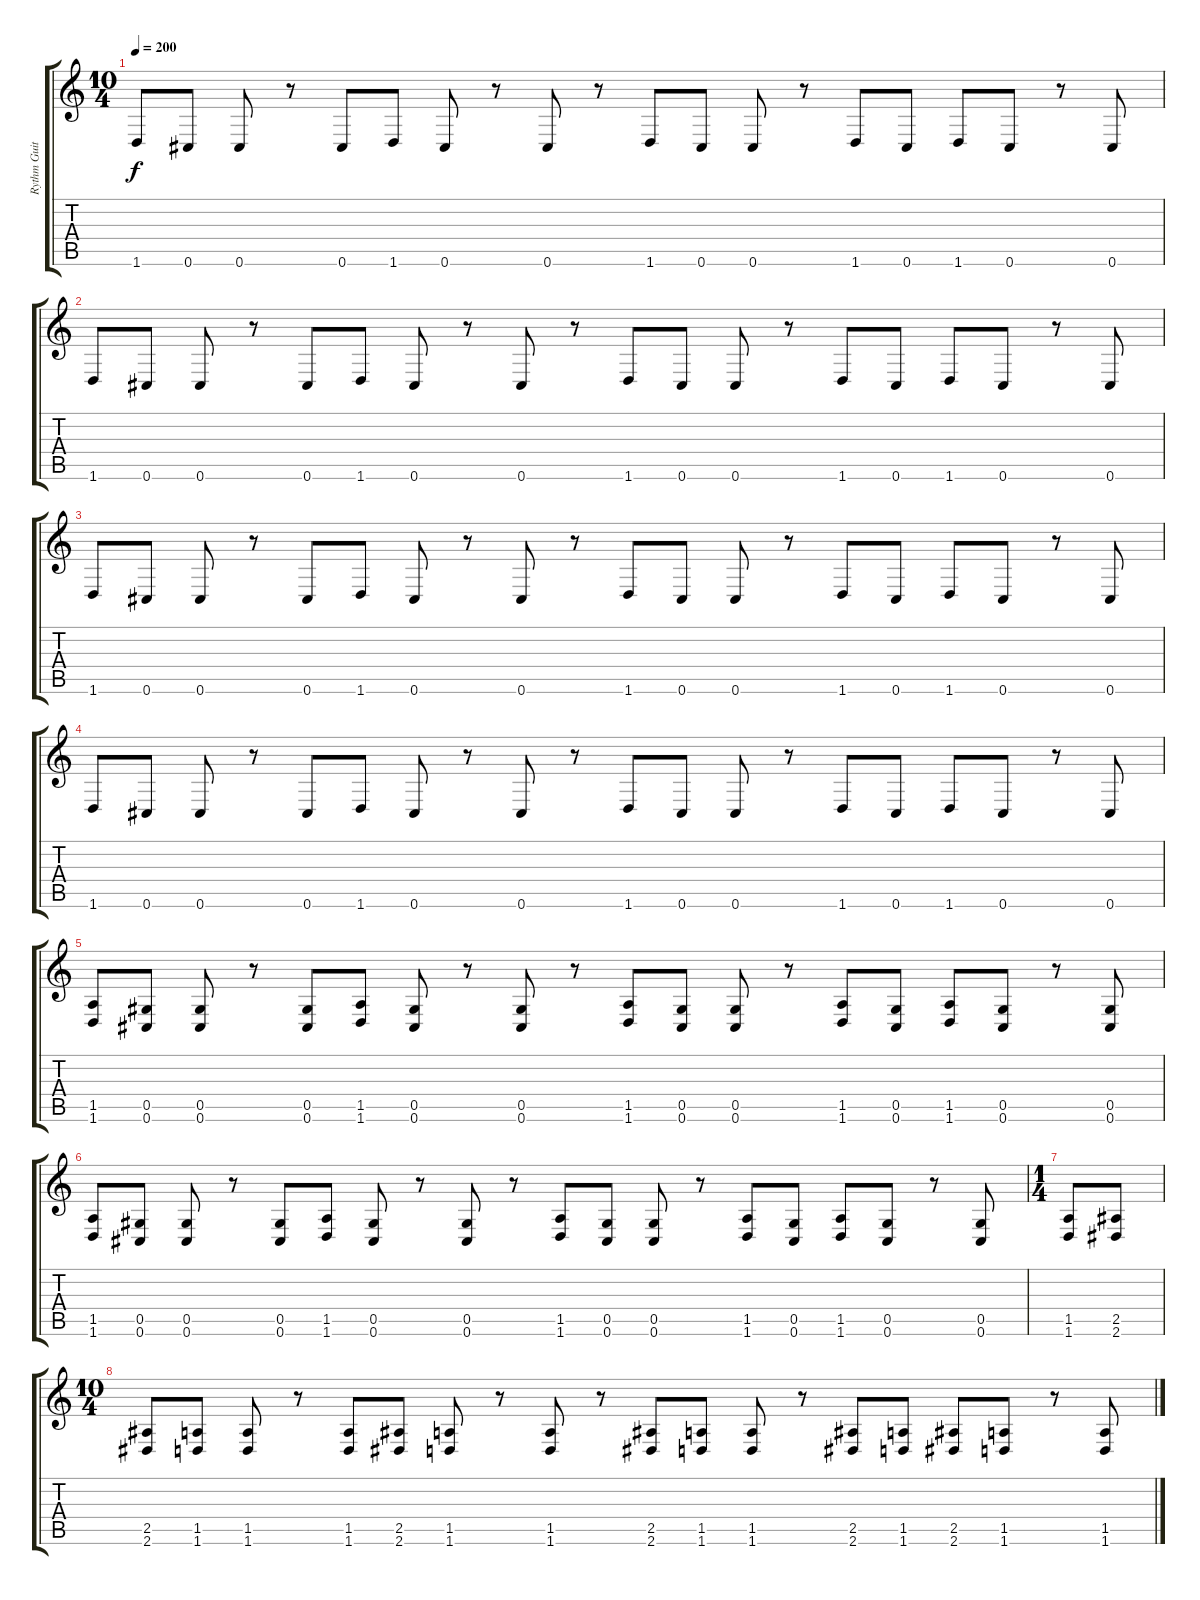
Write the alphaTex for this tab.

\track ("Rythm Guitar" "Rythm Guit") {instrument distortionguitar}
\staff {score tabs}
\tuning (Eb4 Bb3 Gb3 Db3 Ab2 Db2) {hide}
\ts (10 4)
\tempo 200
\clef g2
\ks c
1.6.8{dy f} 0.6.8 0.6.8 r.8 0.6.8 1.6.8 0.6.8 r.8 0.6.8 r.8 1.6.8 0.6.8 0.6.8 r.8 1.6.8 0.6.8 1.6.8 0.6.8 r.8 0.6.8 |
1.6.8 0.6.8 0.6.8 r.8 0.6.8 1.6.8 0.6.8 r.8 0.6.8 r.8 1.6.8 0.6.8 0.6.8 r.8 1.6.8 0.6.8 1.6.8 0.6.8 r.8 0.6.8 |
1.6.8 0.6.8 0.6.8 r.8 0.6.8 1.6.8 0.6.8 r.8 0.6.8 r.8 1.6.8 0.6.8 0.6.8 r.8 1.6.8 0.6.8 1.6.8 0.6.8 r.8 0.6.8 |
1.6.8 0.6.8 0.6.8 r.8 0.6.8 1.6.8 0.6.8 r.8 0.6.8 r.8 1.6.8 0.6.8 0.6.8 r.8 1.6.8 0.6.8 1.6.8 0.6.8 r.8 0.6.8 |
(1.5 1.6).8 (0.5 0.6).8 (0.5 0.6).8 r.8 (0.5 0.6).8 (1.5 1.6).8 (0.5 0.6).8 r.8 (0.5 0.6).8 r.8 (1.5 1.6).8 (0.5 0.6).8 (0.5 0.6).8 r.8 (1.5 1.6).8 (0.5 0.6).8 (1.5 1.6).8 (0.5 0.6).8 r.8 (0.5 0.6).8 |
(1.5 1.6).8 (0.5 0.6).8 (0.5 0.6).8 r.8 (0.5 0.6).8 (1.5 1.6).8 (0.5 0.6).8 r.8 (0.5 0.6).8 r.8 (1.5 1.6).8 (0.5 0.6).8 (0.5 0.6).8 r.8 (1.5 1.6).8 (0.5 0.6).8 (1.5 1.6).8 (0.5 0.6).8 r.8 (0.5 0.6).8 |
\ts (1 4)
(1.5 1.6).8 (2.5 2.6).8 |
\ts (10 4)
(2.5 2.6).8 (1.5 1.6).8 (1.5 1.6).8 r.8 (1.5 1.6).8 (2.5 2.6).8 (1.5 1.6).8 r.8 (1.5 1.6).8 r.8 (2.5 2.6).8 (1.5 1.6).8 (1.5 1.6).8 r.8 (2.5 2.6).8 (1.5 1.6).8 (2.5 2.6).8 (1.5 1.6).8 r.8 (1.5 1.6).8
